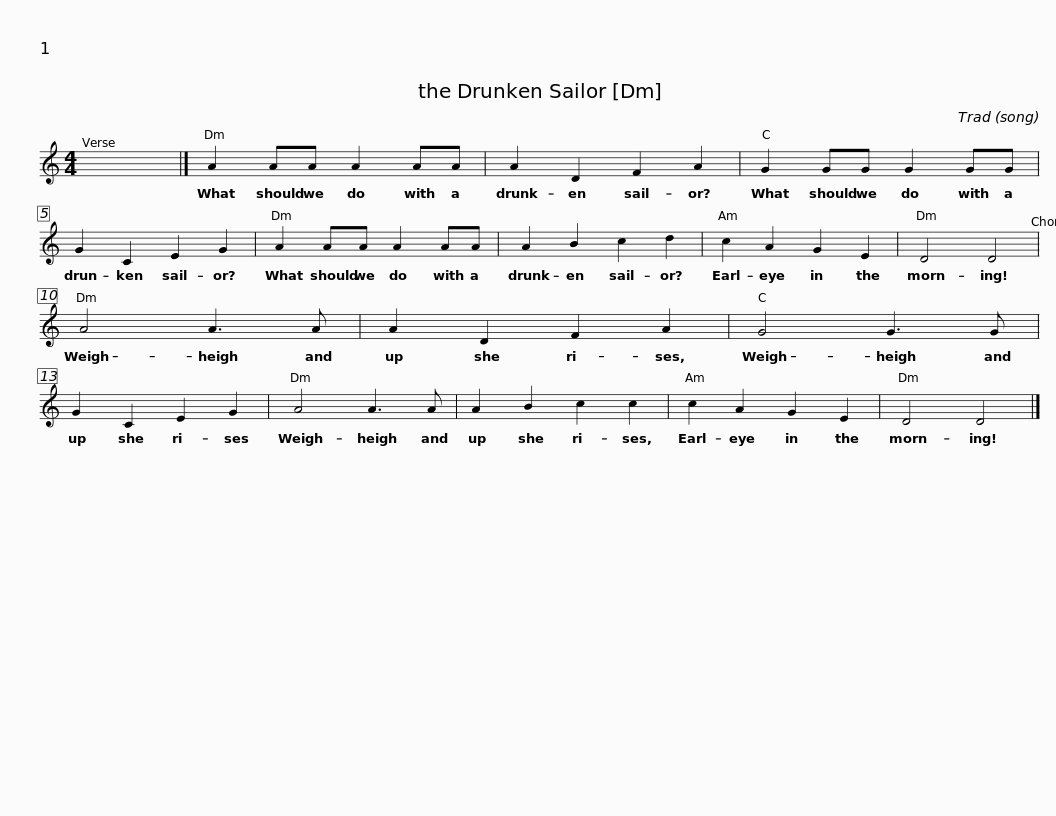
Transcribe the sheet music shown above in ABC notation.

X:1
L:1/8
M:4/4
I:linebreak $
K:C
V:1 treble
V:1
 x8 |] A2 AA A2 AA | A2 D2 F2 A2 | G2 GG G2 GG | G2 C2 E2 G2 |$ %5
 A2 AA A2 AA | A2 B2 c2 d2 | c2 A2 G2 E2 | D4 D4 | A4 A3 A |$ %10
 A2 D2 F2 A2 | G4 G3 G | G2 C2 E2 G2 | A4 A3 A | A2 B2 c2 c2 | %15
 c2 A2 G2 E2 |$ D4 D4 |] %17
